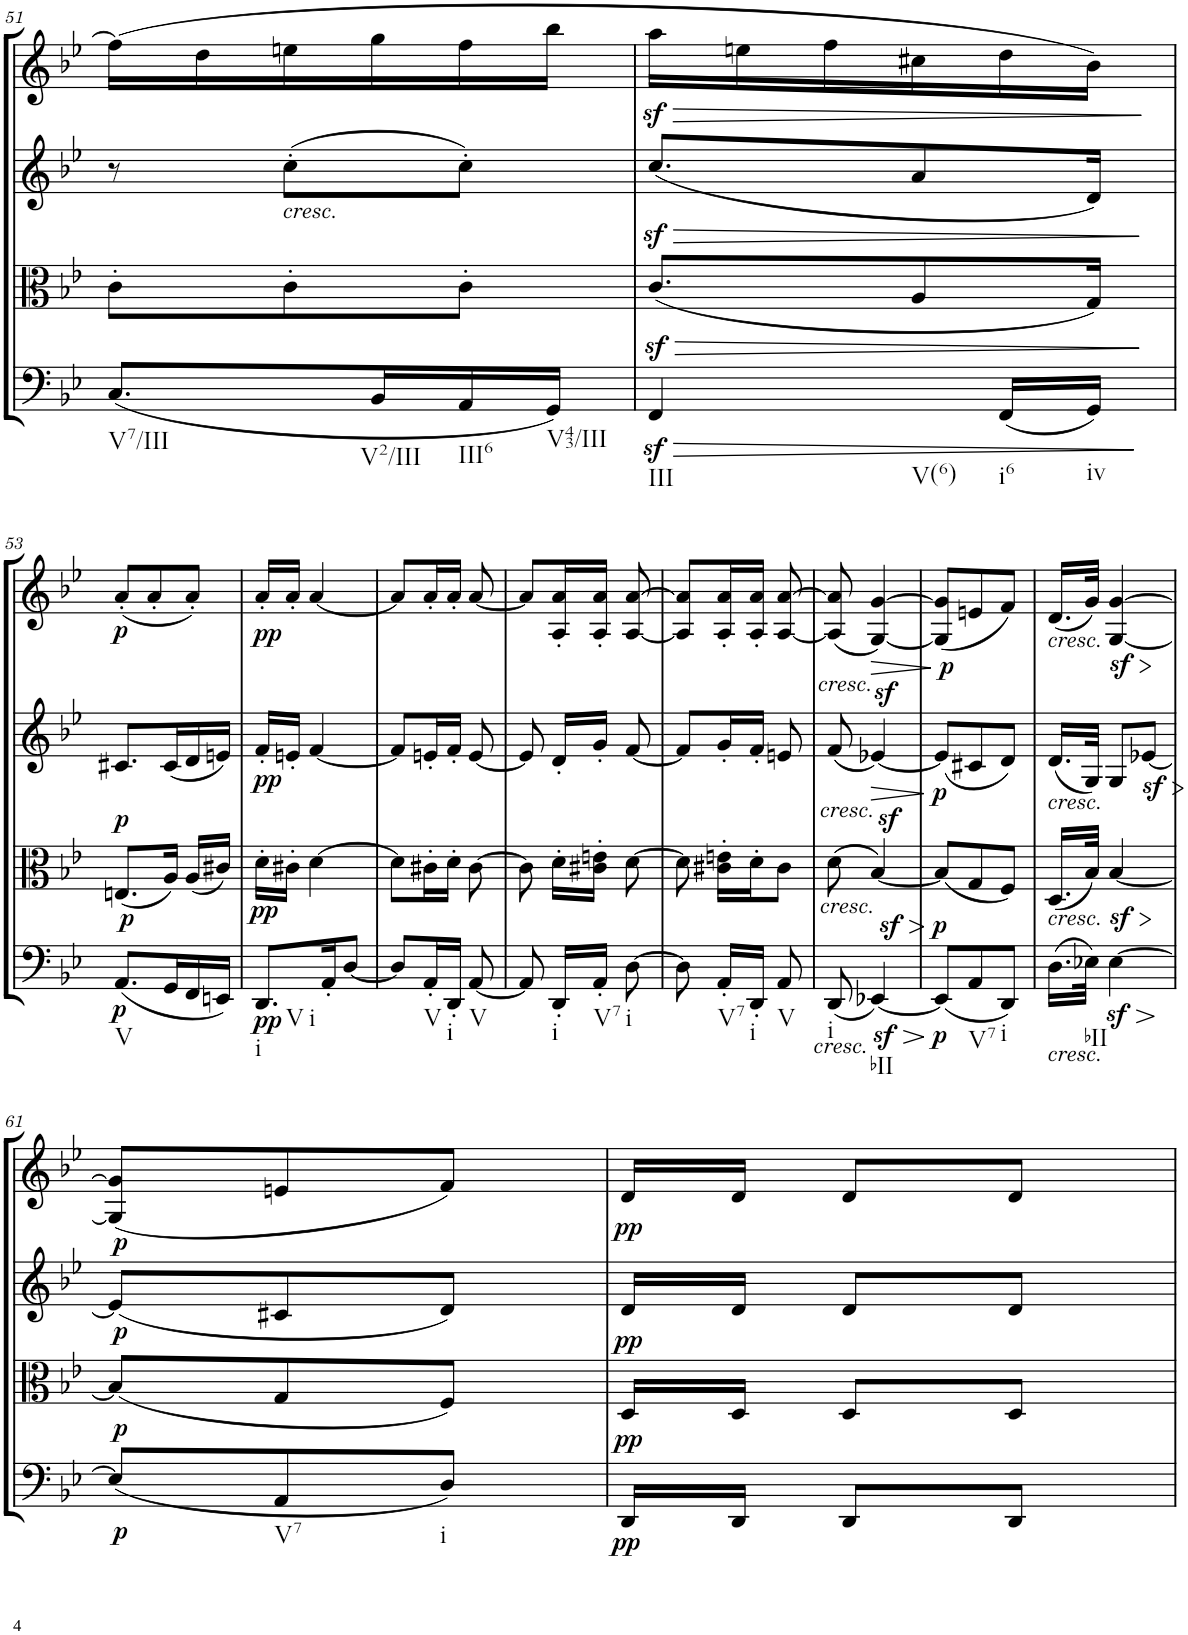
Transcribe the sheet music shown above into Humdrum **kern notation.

**kern	**dynam	**kern	**dynam	**kern	**dynam	**kern	**dynam
*part4	*part4	*part3	*part3	*part2	*part2	*part1	*part1
*staff4	*staff4	*staff3	*staff3	*staff2	*staff2	*staff1	*staff1
*I"Cello	*	*I"Viola	*	*I"2nd Violin	*	*I"1st Violin	*
*	*	*I'Vla	*	*I'Vln	*	*I'Vln	*
!!LO:PB:g=z
*clefF4	*	*clefC3	*	*clefG2	*	*clefG2	*
*k[b-e-]	*	*k[b-e-]	*	*k[b-e-]	*	*k[b-e-]	*
*B-:	*	*B-:	*	*B-:	*	*B-:	*
*M3/8	*	*M3/8	*	*M3/8	*	*M3/8	*
=51	=51	=51	=51	=51	=51	=51	=51
!LO:TX:b:t=V7/III	!	!	!	!	!	!	!
(8.C/L	.	8c'\L	.	8r	.	(16ff\LL]	.
.	.	.	.	.	.	16dd\	.
!	!	!	!	!LO:TX:b:i:t=cresc.	!	!	!
.	.	8c'\	.	(8cc'\L	.	16een\	.
!LO:TX:b:t=V2/III	!	!	!	!	!	!	!
16BB-/L	.	.	.	.	.	16gg\	.
!LO:TX:b:t=III6	!	!	!	!	!	!	!
16AA/	.	8c'\J	.	8cc'\J)	.	16ff\	.
!LO:TX:b:t=V43/III	!	!	!	!	!	!	!
16GG/JJ)	.	.	.	.	.	16bb-\JJ	.
=52	=52	=52	=52	=52	=52	=52	=52
!LO:TX:b:t=III	!	!	!	!	!	!	!
!LO:TX:b:t=V(6)	!	!	!	!	!	!	!
!	!LO:HP:b	!	!LO:HP:b	!	!LO:HP:b	!	!LO:HP:b
4FFz</	>	(8.cz</L	>	(8.ccz</L	>	16aaz<\LL	>
.	.	.	.	.	.	16een\	.
.	.	.	.	.	.	16ff\	.
.	.	8A/	.	8a/	.	16cc#X\	.
!LO:TX:b:t=i6	!	!	!	!	!	!	!
(16FF/LL	.	.	.	.	.	16dd\	.
!LO:TX:b:t=iv	!	!	!	!	!	!	!
16GG/JJ)	.	16G/Jk)	.	16d/Jk)	.	16b-\JJ)	.
.	]	.	]	.	]	.	]
!!LO:LB:g=z
=53	=53	=53	=53	=53	=53	=53	=53
!LO:TX:b:t=V	!	!	!	!	!	!	!
!	!LO:DY:b	!	!LO:DY:b	!	!	!	!
!	!	!	!LO:DY:n=1:a	!	!	!	!LO:DY:b
(8.AA/L	p	(8.En/L	p p	8.c#X/L	.	(8a'/L	p
.	.	.	.	.	.	8a'/	.
16GG/L	.	16A/Jk)	.	(16c#/L	.	.	.
16FF/	.	(16A/LL	.	16d/	.	8a'/J)	.
16EEn/JJ)	.	16c#X/JJ)	.	16en/JJ)	.	.	.
=54	=54	=54	=54	=54	=54	=54	=54
!LO:TX:b:t=i	!	!	!	!	!	!	!
!LO:TX:b:t=V	!	!	!	!	!	!	!
!LO:TX:b:t=i	!	!	!	!	!	!	!
!	!LO:DY:b	!	!LO:DY:b	!	!LO:DY:b	!	!LO:DY:b
8.DD/L	pp	16d'\LL	pp	16f'/LL	pp	16a'/LL	pp
.	.	16c#X'\JJ	.	16en'/JJ	.	16a'/JJ	.
.	.	[4d\	.	[4f/	.	[4a/	.
16AA'/K	.	.	.	.	.	.	.
[8D/J	.	.	.	.	.	.	.
=55	=55	=55	=55	=55	=55	=55	=55
8D/L]	.	8d\L]	.	8f/L]	.	8a/L]	.
!LO:TX:b:t=V	!	!	!	!	!	!	!
16AA'/L	.	16c#X'\L	.	16en'/L	.	16a'/L	.
!LO:TX:b:t=i	!	!	!	!	!	!	!
16DD'/JJ	.	16d'\JJ	.	16f'/JJ	.	16a'/JJ	.
!LO:TX:b:t=V	!	!	!	!	!	!	!
[8AA/	.	[8c#\	.	[8e/	.	[8a/	.
=56	=56	=56	=56	=56	=56	=56	=56
8AA/]	.	8c#\]	.	8e/]	.	8a/L]	.
!LO:TX:b:t=i	!	!	!	!	!	!	!
16DD'/LL	.	16d'\LL	.	16d'/LL	.	16A/' 16a/'L	.
!LO:TX:b:t=V7	!	!	!	!	!	!	!
16AA'/JJ	.	16c#X\' 16en\'JJ	.	16g'/JJ	.	16A/' 16a/'JJ	.
!LO:TX:b:t=i	!	!	!	!	!	!	!
[8D\	.	[8d\	.	[8f/	.	[8A/ [8a/	.
=57	=57	=57	=57	=57	=57	=57	=57
8D\]	.	8d\]	.	8f/L]	.	8A/] 8a/]L	.
!LO:TX:b:t=V7	!	!	!	!	!	!	!
16AA'/LL	.	16c#X\' 16en\'LL	.	16g'/L	.	16A/' 16a/'L	.
!LO:TX:b:t=i	!	!	!	!	!	!	!
16DD'/JJ	.	16d'\J	.	16f'/JJ	.	16A/' 16a/'JJ	.
!LO:TX:b:t=V	!	!	!	!	!	!	!
8AA/	.	8c#\J	.	8en/	.	[8A/ [8a/	.
=58	=58	=58	=58	=58	=58	=58	=58
!	!	!	!	!	!	!LO:TX:b:i:t=cresc.	!
!	!	!	!	!LO:TX:b:i:t=cresc.	!	!	!
!	!	!LO:TX:b:i:t=cresc.	!	!	!	!	!
!LO:TX:b:i:t=cresc.	!	!	!	!	!	!	!
!LO:TX:b:t=i	!	!	!	!	!	!	!
(8DD/	.	(8d\	.	(8f/	.	(8A/] 8a/]	.
!LO:TX:b:t=bII	!	!	!	!	!	!	!
!	!LO:HP:b	!	!LO:HP:b	!	!LO:HP:b	!	!LO:HP:b
[4EE-Xz</)	>	[4B-z>/)	>	[4e-Xz>/)	>	[4G/ [4g/)	>
.	]	.	]	.	]	.	]
=59	=59	=59	=59	=59	=59	=59	=59
!	!LO:DY:b	!	!LO:DY:b	!	!LO:DY:b	!	!LO:DY:b
(8EE-/L]	p	(8B-/L]	p	(8e-/L]	p	(8G/] 8g/]L	p
!LO:TX:b:t=V7	!	!	!	!	!	!	!
8AA/	.	8G/	.	8c#X/	.	8en/	.
!LO:TX:b:t=i	!	!	!	!	!	!	!
8DD/J)	.	8F/J)	.	8d/J)	.	8f/J)	.
=60	=60	=60	=60	=60	=60	=60	=60
!	!	!	!	!	!	!LO:TX:b:i:t=cresc.	!
!	!	!	!	!LO:TX:b:i:t=cresc.	!	!	!
!	!	!LO:TX:b:i:t=cresc.	!	!	!	!	!
!LO:TX:b:i:t=cresc.	!	!	!	!	!	!	!
(16.D\LL	.	(16.D/LL	.	(16.d/LL	.	(16.d/LL	.
!LO:TX:b:t=bII	!	!	!	!	!	!	!
32E-X\JJk)	.	32B-/JJk)	.	32G/JJk)	.	32g/JJk)	.
!	!LO:HP:b	!	!LO:HP:b	!	!	!	!LO:HP:b
[4E-z<\	>	[4B-z</	>	8G/L	.	[4G/z< [4g/z<	>
!	!	!	!	!	!LO:HP:b	!	!
.	.	.	.	[8e-Xz</J	>	.	.
.	]	.	]	.	]	.	]
!!LO:LB:g=z
=61	=61	=61	=61	=61	=61	=61	=61
!	!LO:DY:b	!	!LO:DY:b	!	!LO:DY:b	!	!LO:DY:b
(8E-/L]	p	(8B-/L]	p	(8e-/L]	p	(8G/] 8g/]L	p
!LO:TX:b:t=V7	!	!	!	!	!	!	!
8AA/	.	8G/	.	8c#X/	.	8en/	.
!LO:TX:b:t=i	!	!	!	!	!	!	!
8D/J)	.	8F/J)	.	8d/J)	.	8f/J)	.
=62	=62	=62	=62	=62	=62	=62	=62
!	!LO:DY:b	!	!LO:DY:b	!	!LO:DY:b	!	!LO:DY:b
16DD/LL	pp	16D/LL	pp	16d/LL	pp	16d/LL	pp
16DD/JJ	.	16D/JJ	.	16d/JJ	.	16d/JJ	.
8DD/L	.	8D/L	.	8d/L	.	8d/L	.
8DD/J	.	8D/J	.	8d/J	.	8d/J	.
=	=	=	=	=	=	=	=
*-	*-	*-	*-	*-	*-	*-	*-
